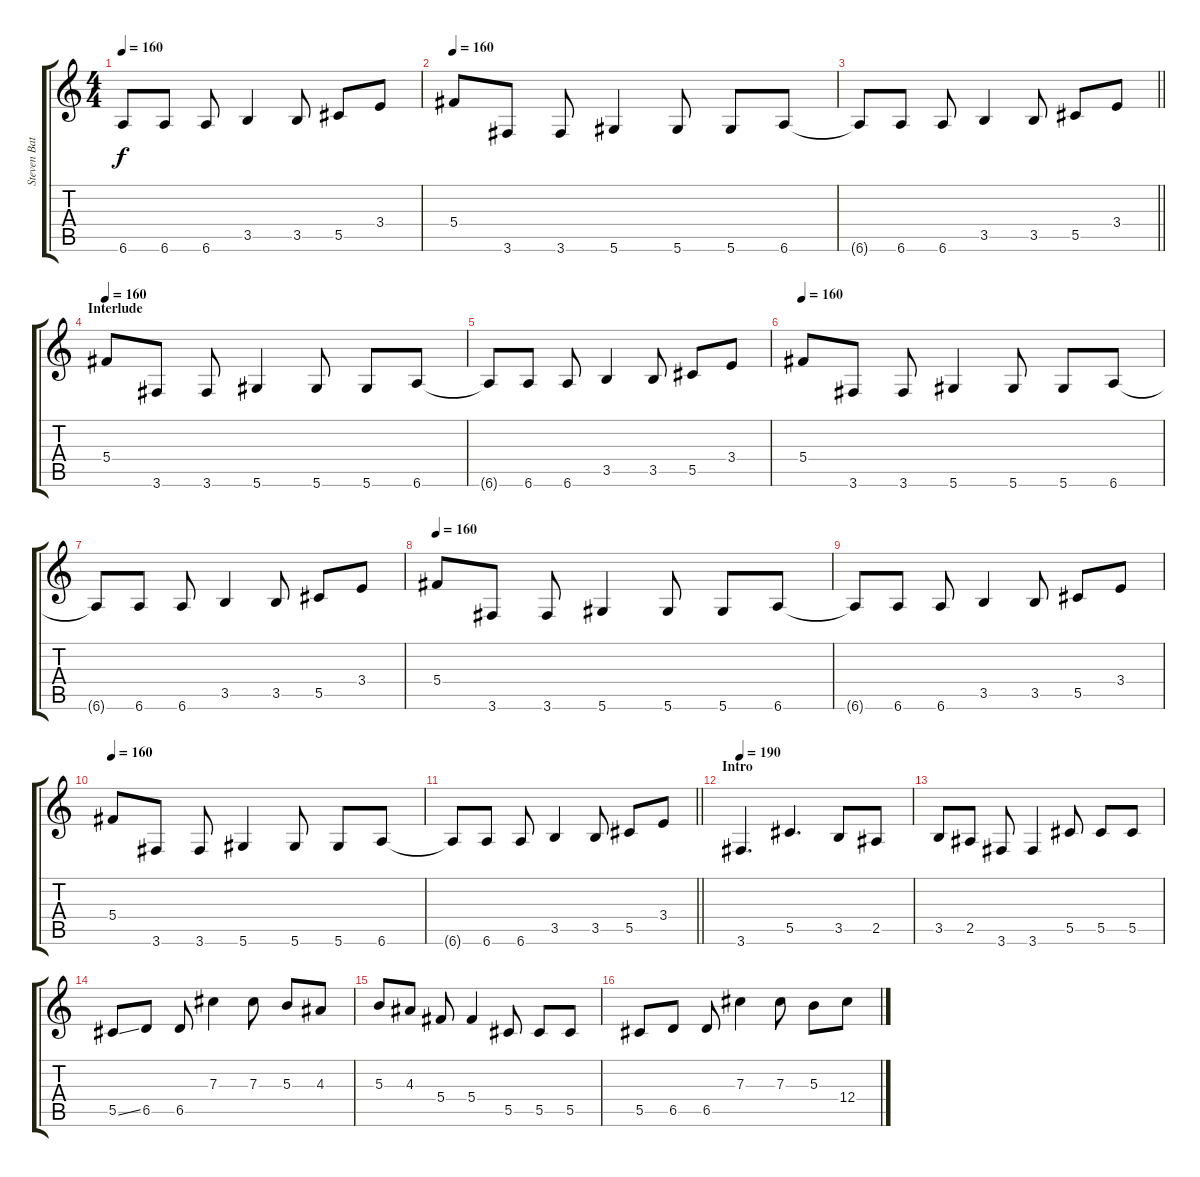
\track ("Steven Battelle" "Steven Bat") {instrument distortionguitar}
\staff {score tabs}
\tuning (Eb4 Bb3 Gb3 Db3 Ab2 Eb2) {hide}
\ts (4 4)
\tempo 160
\clef g2
\ks c
6.6{t}.8{dy f} 6.6.8 6.6.8 3.5.4 3.5.8 5.5.8 3.4.8 |
\tempo 160
5.4.8 3.6.8 3.6.8 5.6.4 5.6.8 5.6.8 6.6.8 |
\barLineRight lightlight
6.6{t}.8 6.6.8 6.6.8 3.5.4 3.5.8 5.5.8 3.4.8 |
\section ("" "Interlude")
\tempo 160
5.4.8 3.6.8 3.6.8 5.6.4 5.6.8 5.6.8 6.6.8 |
6.6{t}.8 6.6.8 6.6.8 3.5.4 3.5.8 5.5.8 3.4.8 |
\tempo 160
5.4.8 3.6.8 3.6.8 5.6.4 5.6.8 5.6.8 6.6.8 |
6.6{t}.8 6.6.8 6.6.8 3.5.4 3.5.8 5.5.8 3.4.8 |
\tempo 160
5.4.8 3.6.8 3.6.8 5.6.4 5.6.8 5.6.8 6.6.8 |
6.6{t}.8 6.6.8 6.6.8 3.5.4 3.5.8 5.5.8 3.4.8 |
\tempo 160
5.4.8 3.6.8 3.6.8 5.6.4 5.6.8 5.6.8 6.6.8 |
\barLineRight lightlight
6.6{t}.8 6.6.8 6.6.8 3.5.4 3.5.8 5.5.8 3.4.8 |
\section ("" "Intro")
\tempo 190
3.6.4{d} 5.5.4{d} 3.5.8 2.5.8 |
3.5.8 2.5.8 3.6.8 3.6.4 5.5.8 5.5.8 5.5.8 |
5.5{ss}.8 6.5.8 6.5.8 7.3.4 7.3.8 5.3.8 4.3.8 |
5.3.8 4.3.8 5.4.8 5.4.4 5.5.8 5.5.8 5.5.8 |
5.5.8 6.5.8 6.5.8 7.3.4 7.3.8 5.3.8 12.4.8
